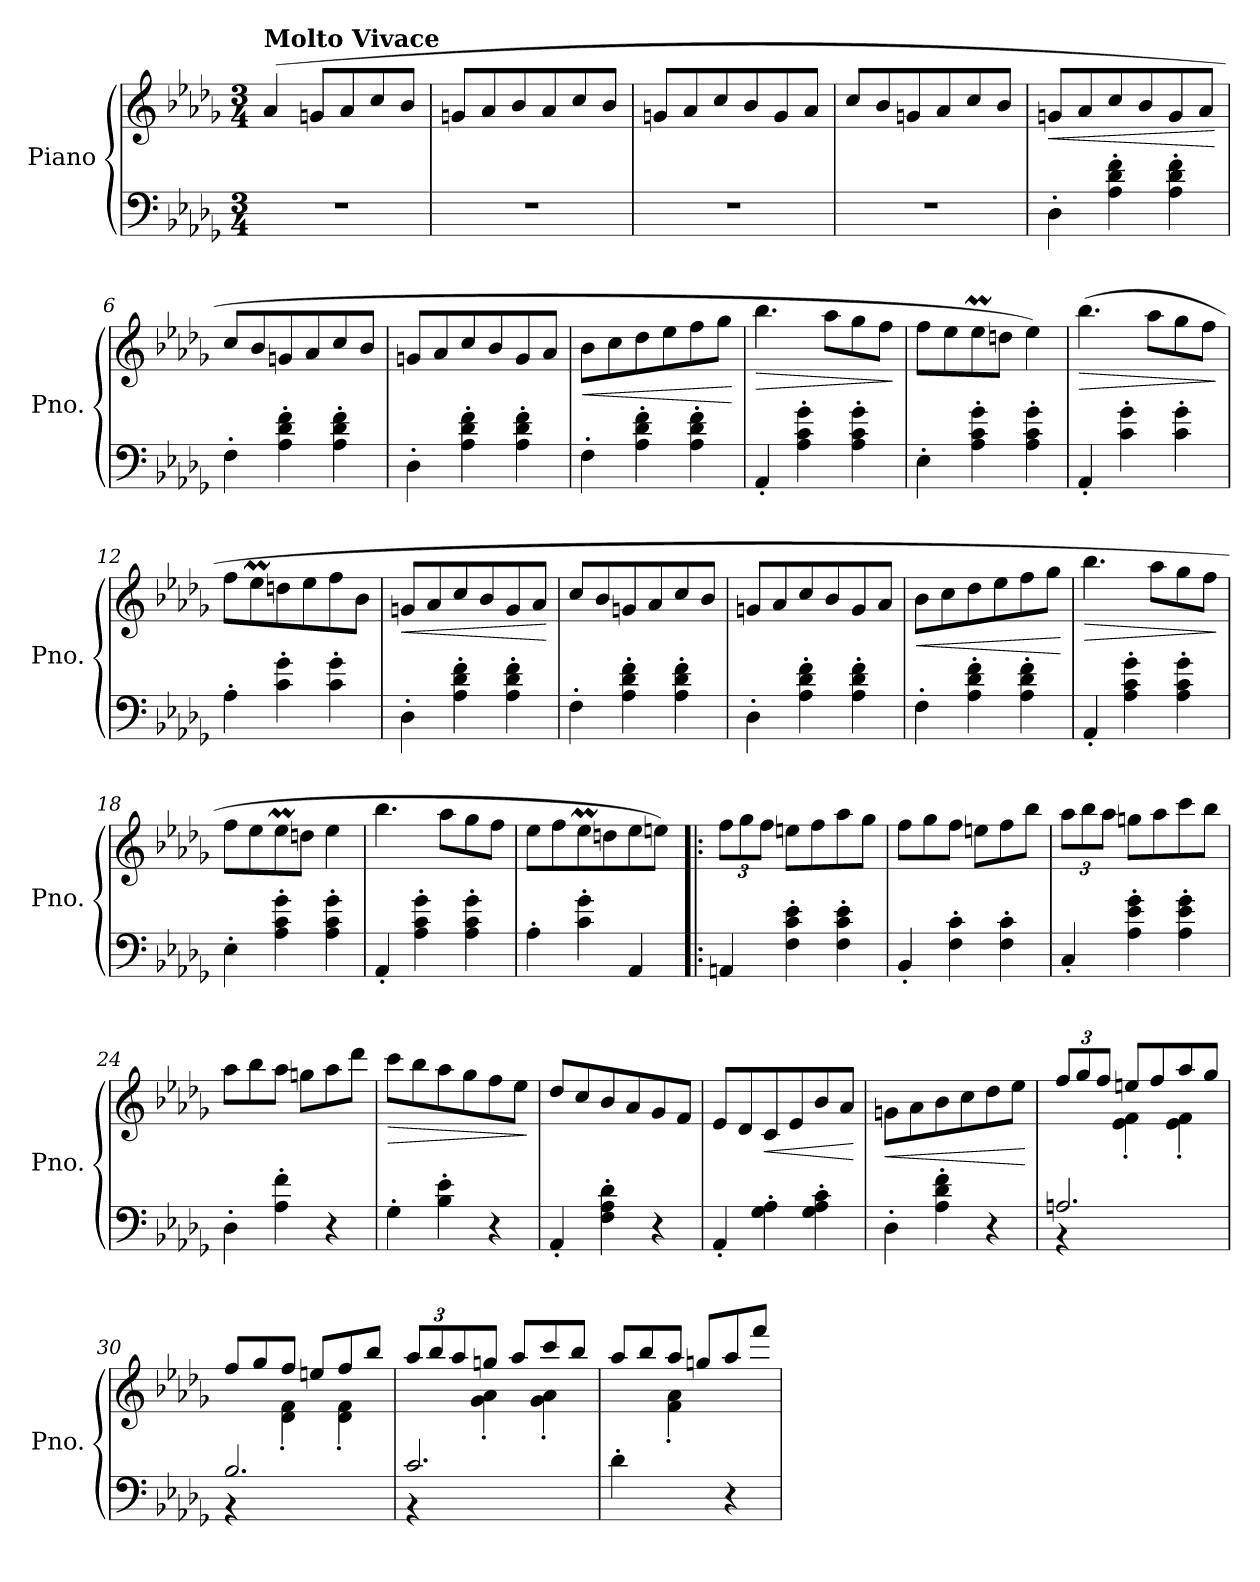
**kern	**kern	**dynam
*part1	*part1	*part1
*staff2	*staff1	*staff1/2
*I"Piano	*	*
*I'Pno.	*	*
*clefF4	*clefG2	*
*k[b-e-a-d-g-]	*k[b-e-a-d-g-]	*
*M3/4	*M3/4	*
*MM220	*MM220	*
=1	=1	=1
!	!LO:TX:a:B:t=Molto Vivace	!
2.r	(>4a-/	.
.	8gn/L	.
.	8a-/	.
.	8cc/	.
.	8b-/J	.
=2	=2	=2
2.r	8gn/L	.
.	8a-/	.
.	8b-/	.
.	8a-/	.
.	8cc/	.
.	8b-/J	.
=3	=3	=3
2.r	8gn/L	.
.	8a-/	.
.	8cc/	.
.	8b-/	.
.	8g/	.
.	8a-/J	.
=4	=4	=4
2.r	8cc/L	.
.	8b-/	.
.	8gn/	.
.	8a-/	.
.	8cc/	.
.	8b-/J	.
=5	=5	=5
!	!	!LO:HP:b
4D-'\	8gn/L	<
.	8a-/	.
4A-\' 4d-\' 4f\'	8cc/	.
.	8b-/	.
4A-\' 4d-\' 4f\'	8g/	.
.	8a-/J	.
.	.	[
=6	=6	=6
4F'\	8cc/L	.
.	8b-/	.
4A-\' 4d-\' 4f\'	8gn/	.
.	8a-/	.
4A-\' 4d-\' 4f\'	8cc/	.
.	8b-/J	.
=7	=7	=7
4D-'\	8gn/L	.
.	8a-/	.
4A-\' 4d-\' 4f\'	8cc/	.
.	8b-/	.
4A-\' 4d-\' 4f\'	8g/	.
.	8a-/J	.
!!LO:LB:g=z
=8	=8	=8
!	!	!LO:HP:b
4F'\	8b-\L	<
.	8cc\	.
4A-\' 4d-\' 4f\'	8dd-\	.
.	8ee-\	.
4A-\' 4d-\' 4f\'	8ff\	.
.	8gg-\J	.
.	.	[
=9	=9	=9
!	!	!LO:HP:b
4AA-'/	4.bb-\	>
4A-\' 4c\' 4g-\'	.	.
.	8aa-\L	.
4A-\' 4c\' 4g-\'	8gg-\	.
.	8ff\J	.
.	.	]
=10	=10	=10
4E-'\	8ff\L	.
.	8ee-\	.
4A-\' 4c\' 4g-\'	8ee-M\	.
.	8ddn\J	.
4A-\' 4c\' 4g-\'	4ee-\)	.
=11	=11	=11
!	!	!LO:HP:b
4AA-'/	(>4.bb-\	>
4c\' 4g-\'	.	.
.	8aa-\L	.
4c\' 4g-\'	8gg-\	.
.	8ff\J	.
.	.	]
=12	=12	=12
4A-'\	8ff\L	.
.	8ee-M\	.
4c\' 4g-\'	8ddn\	.
.	8ee-\	.
4c\' 4g-\'	8ff\	.
.	8b-\J	.
=13	=13	=13
!	!	!LO:HP:b
4D-'\	8gn/L	<
.	8a-/	.
4A-\' 4d-\' 4f\'	8cc/	.
.	8b-/	.
4A-\' 4d-\' 4f\'	8g/	.
.	8a-/J	.
.	.	[
=14	=14	=14
4F'\	8cc/L	.
.	8b-/	.
4A-\' 4d-\' 4f\'	8gn/	.
.	8a-/	.
4A-\' 4d-\' 4f\'	8cc/	.
.	8b-/J	.
!!LO:LB:g=z
=15	=15	=15
4D-'\	8gn/L	.
.	8a-/	.
4A-\' 4d-\' 4f\'	8cc/	.
.	8b-/	.
4A-\' 4d-\' 4f\'	8g/	.
.	8a-/J	.
=16	=16	=16
!	!	!LO:HP:b
4F'\	8b-\L	<
.	8cc\	.
4A-\' 4d-\' 4f\'	8dd-\	.
.	8ee-\	.
4A-\' 4d-\' 4f\'	8ff\	.
.	8gg-\J	.
.	.	[
=17	=17	=17
!	!	!LO:HP:b
4AA-'/	4.bb-\	>
4A-\' 4c\' 4g-\'	.	.
.	8aa-\L	.
4A-\' 4c\' 4g-\'	8gg-\	.
.	8ff\J	.
.	.	]
=18	=18	=18
4E-'\	8ff\L	.
.	8ee-\	.
4A-\' 4c\' 4g-\'	8ee-M\	.
.	8ddn\J	.
4A-\' 4c\' 4g-\'	4ee-\	.
=19	=19	=19
4AA-'/	4.bb-\	.
4A-\' 4c\' 4g-\'	.	.
.	8aa-\L	.
4A-\' 4c\' 4g-\'	8gg-\	.
.	8ff\J	.
=20	=20	=20
4A-'\	8ee-\L	.
.	8ff\	.
4c\' 4g-\'	8ee-M\	.
.	8ddn\	.
4AA-/	8ee-\	.
.	8een\J)	.
=21!|:	=21!|:	=21!|:
*	*Xbrackettup	*
4AAn/	12ff\L	.
.	12gg-\	.
.	12ff\J	.
4F\' 4c\' 4e-\'	8een\L	.
.	8ff\	.
4F\' 4c\' 4e-\'	8aa-\	.
.	8gg-\J	.
!!LO:LB:g=z
=22	=22	=22
4BB-'/	8ff\L	.
.	8gg-\	.
4F\' 4c\'	8ff\J	.
.	8een\L	.
4F\' 4c\'	8ff\	.
.	8bb-\J	.
=23	=23	=23
4C'/	12aa-\L	.
.	12bb-\	.
.	12aa-\J	.
4A-\' 4e-\' 4g-\'	8ggn\L	.
.	8aa-\	.
4A-\' 4e-\' 4g-\'	8ccc\	.
.	8bb-\J	.
=24	=24	=24
4D-'\	8aa-\L	.
.	8bb-\	.
4A-\' 4f\'	8aa-\J	.
.	8ggn\L	.
4r	8aa-\	.
.	8ddd-\J	.
=25	=25	=25
!	!	!LO:HP:b
4G-'\	8ccc\L	>
.	8bb-\	.
4B-\' 4e-\'	8aa-\	.
.	8gg-\	.
4r	8ff\	.
.	8ee-\J	.
.	.	]
=26	=26	=26
4AA-'/	8dd-/L	.
.	8cc/	.
4F\' 4A-\' 4d-\'	8b-/	.
.	8a-/	.
4r	8g-/	.
.	8f/J	.
=27	=27	=27
4AA-'/	8e-/L	.
.	8d-/	.
!	!	!LO:HP:b
4G-\' 4A-\'	8c/	<
.	8e-/	.
4G-\' 4A-\' 4c\'	8b-/	.
.	8a-/J	.
.	.	[
!!LO:PB:g=z
=28	=28	=28
!	!	!LO:HP:b
4D-'\	8gn\L	<
.	8a-\	.
4A-\' 4d-\' 4f\'	8b-\	.
.	8cc\	.
4r	8dd-\	.
.	8ee-\J	.
.	.	[
=29	=29	=29
*^	*^	*
2.An/	4r	12ff/L	4ryy	.
.	.	12gg-/	.	.
.	.	12ff/J	.	.
.	2ryy	8een/L	4e-\' 4f\'	.
.	.	8ff/	.	.
.	.	8aa-/	4e-\' 4f\'	.
.	.	8gg-/J	.	.
=30	=30	=30	=30	=30
2.B-/	4r	8ff/L	4ryy	.
.	.	8gg-/	.	.
.	2ryy	8ff/J	4d-\' 4f\'	.
.	.	8een/L	.	.
.	.	8ff/	4d-\' 4f\'	.
.	.	8bb-/J	.	.
=31	=31	=31	=31	=31
2.c/	4r	12aa-/L	4ryy	.
.	.	12bb-/	.	.
.	.	12aa-/	.	.
.	2ryy	8ggn/J	4g-\' 4a-\'	.
.	.	8aa-/L	.	.
.	.	8ccc/	4g-\' 4a-\'	.
.	.	8bb-/J	.	.
*v	*v	*	*	*
=32	=32	=32	=32
4d-'\	8aa-/L	4ryy	.
.	8bb-/	.	.
4ryy	8aa-/J	4f\' 4a-\'	.
.	8ggn/L	.	.
4r	8aa-/	4ryy	.
.	8fff/J	.	.
*	*v	*v	*
=	=	=
*-	*-	*-
